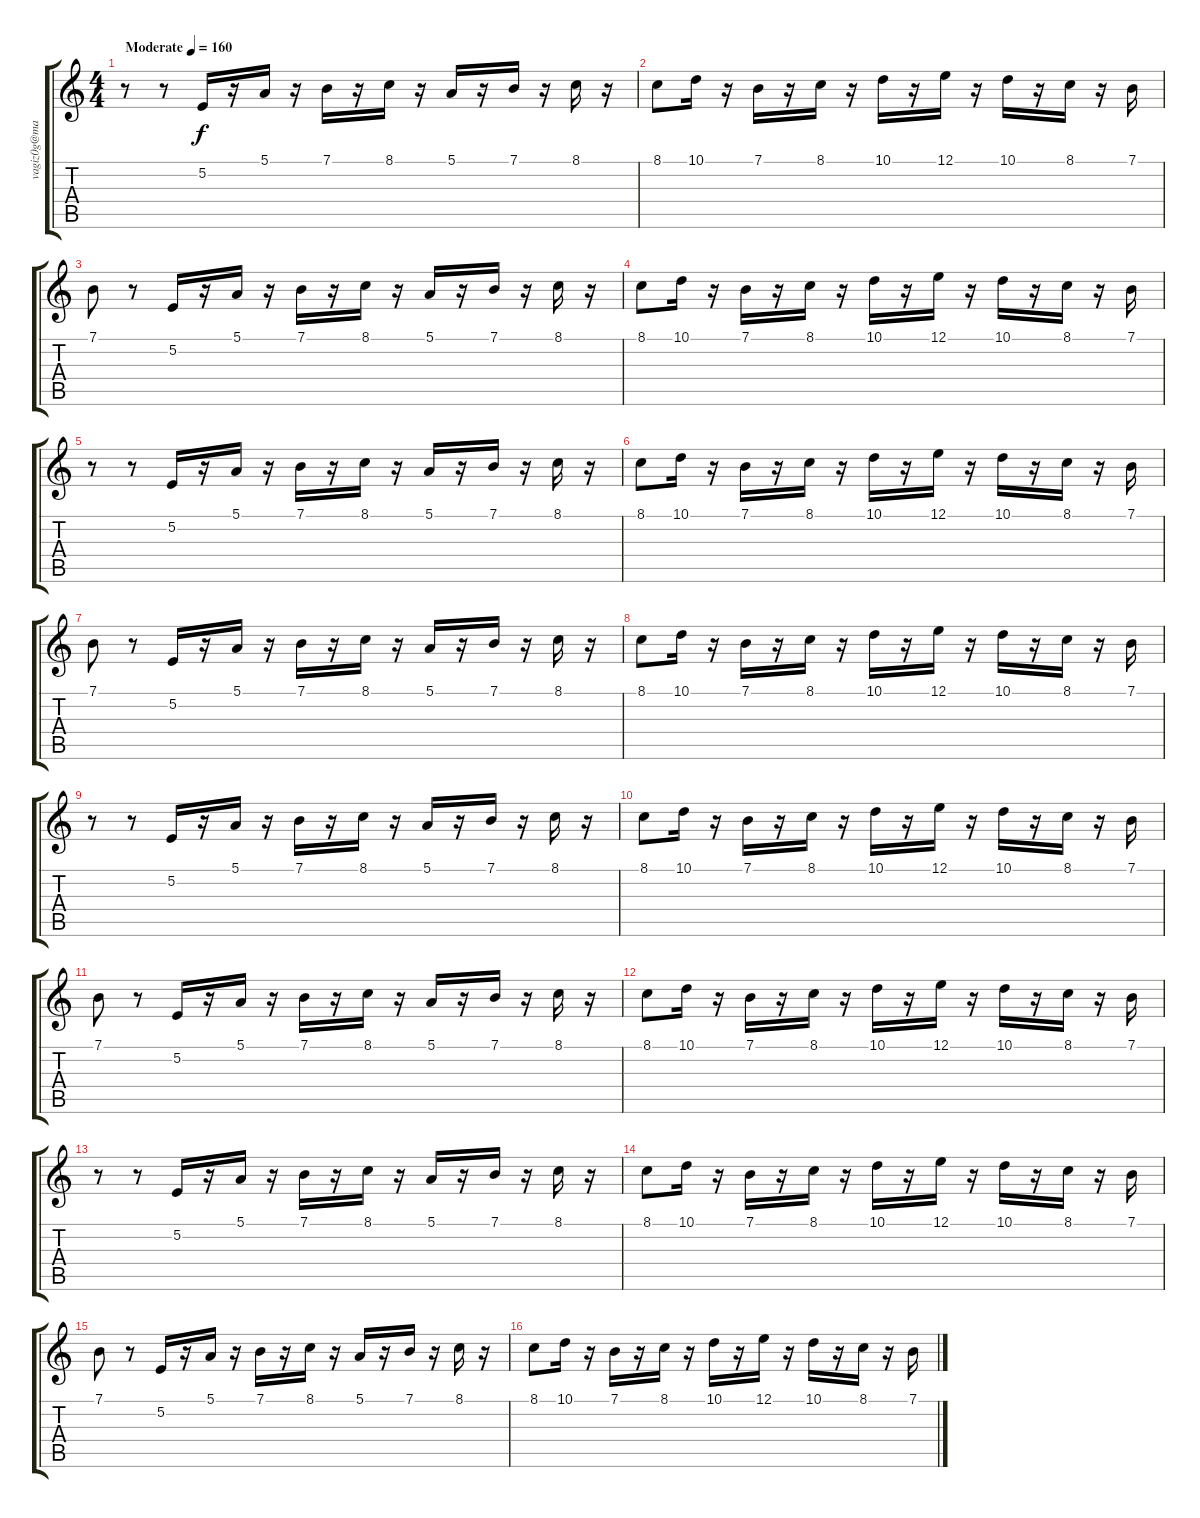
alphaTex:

\track ("" "vagiz0g@ma") {instrument lead3calliope}
\staff {score tabs}
\tuning (E4 B3 G3 D3 A2 E2) {hide}
\ts (4 4)
\tempo (160 "Moderate")
\clef g2
\ks c
r.8{dy f instrument lead3calliope} r.8 5.2.16 r.16 5.1.16 r.16 7.1.16 r.16 8.1.16 r.16 5.1.16 r.16 7.1.16 r.16 8.1.16 r.16 |
8.1.8 10.1.16 r.16 7.1.16 r.16 8.1.16 r.16 10.1.16 r.16 12.1.16 r.16 10.1.16 r.16 8.1.16 r.16 7.1.16 |
7.1.8 r.8 5.2.16 r.16 5.1.16 r.16 7.1.16 r.16 8.1.16 r.16 5.1.16 r.16 7.1.16 r.16 8.1.16 r.16 |
8.1.8 10.1.16 r.16 7.1.16 r.16 8.1.16 r.16 10.1.16 r.16 12.1.16 r.16 10.1.16 r.16 8.1.16 r.16 7.1.16 |
r.8 r.8 5.2.16 r.16 5.1.16 r.16 7.1.16 r.16 8.1.16 r.16 5.1.16 r.16 7.1.16 r.16 8.1.16 r.16 |
8.1.8 10.1.16 r.16 7.1.16 r.16 8.1.16 r.16 10.1.16 r.16 12.1.16 r.16 10.1.16 r.16 8.1.16 r.16 7.1.16 |
7.1.8 r.8 5.2.16 r.16 5.1.16 r.16 7.1.16 r.16 8.1.16 r.16 5.1.16 r.16 7.1.16 r.16 8.1.16 r.16 |
8.1.8 10.1.16 r.16 7.1.16 r.16 8.1.16 r.16 10.1.16 r.16 12.1.16 r.16 10.1.16 r.16 8.1.16 r.16 7.1.16 |
r.8 r.8 5.2.16 r.16 5.1.16 r.16 7.1.16 r.16 8.1.16 r.16 5.1.16 r.16 7.1.16 r.16 8.1.16 r.16 |
8.1.8 10.1.16 r.16 7.1.16 r.16 8.1.16 r.16 10.1.16 r.16 12.1.16 r.16 10.1.16 r.16 8.1.16 r.16 7.1.16 |
7.1.8 r.8 5.2.16 r.16 5.1.16 r.16 7.1.16 r.16 8.1.16 r.16 5.1.16 r.16 7.1.16 r.16 8.1.16 r.16 |
8.1.8 10.1.16 r.16 7.1.16 r.16 8.1.16 r.16 10.1.16 r.16 12.1.16 r.16 10.1.16 r.16 8.1.16 r.16 7.1.16 |
r.8 r.8 5.2.16 r.16 5.1.16 r.16 7.1.16 r.16 8.1.16 r.16 5.1.16 r.16 7.1.16 r.16 8.1.16 r.16 |
8.1.8 10.1.16 r.16 7.1.16 r.16 8.1.16 r.16 10.1.16 r.16 12.1.16 r.16 10.1.16 r.16 8.1.16 r.16 7.1.16 |
7.1.8 r.8 5.2.16 r.16 5.1.16 r.16 7.1.16 r.16 8.1.16 r.16 5.1.16 r.16 7.1.16 r.16 8.1.16 r.16 |
8.1.8 10.1.16 r.16 7.1.16 r.16 8.1.16 r.16 10.1.16 r.16 12.1.16 r.16 10.1.16 r.16 8.1.16 r.16 7.1.16
